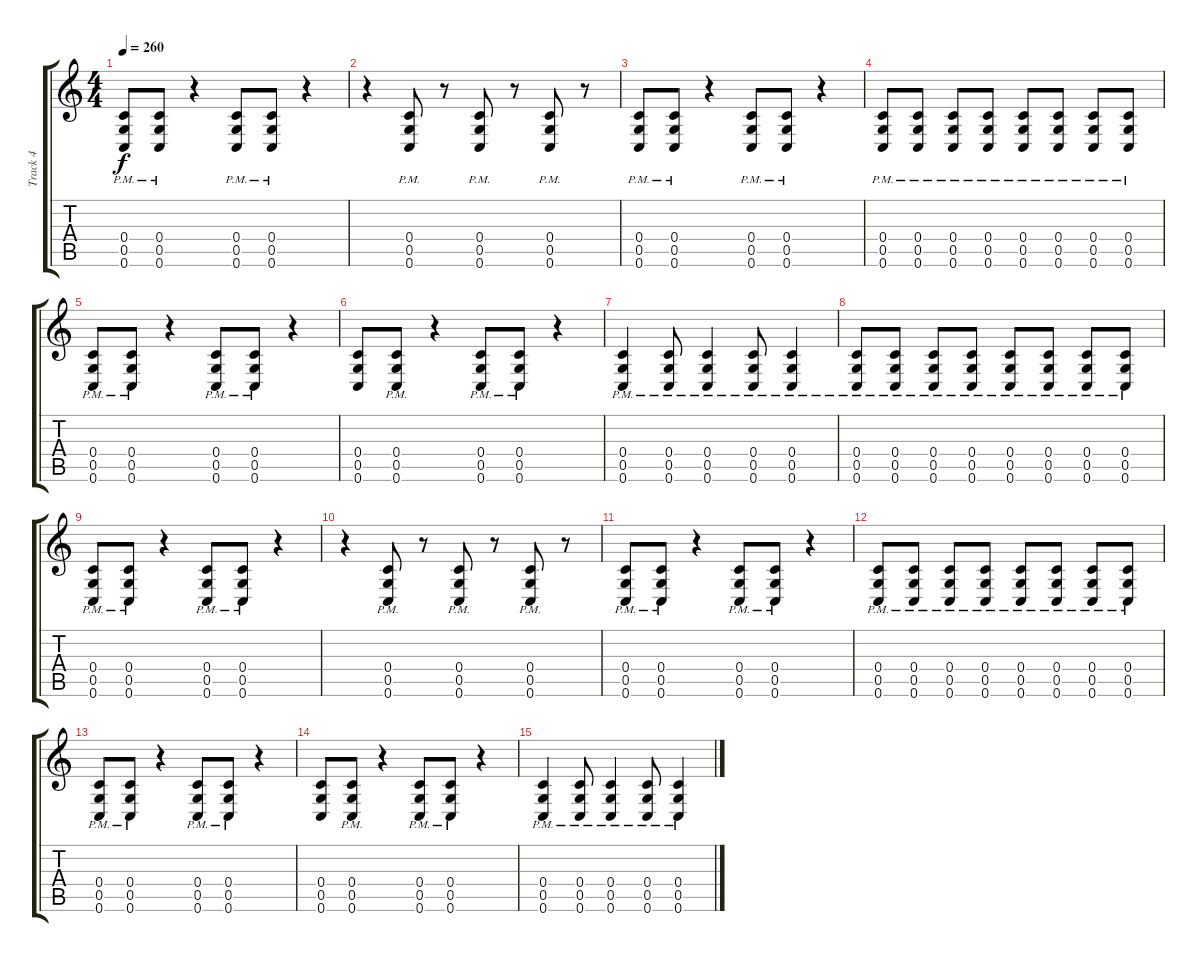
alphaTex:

\track ("Track 4" "Track 4") {instrument overdrivenguitar}
\staff {score tabs}
\tuning (D4 A3 F3 C3 G2 C2) {hide}
\ts (4 4)
\tempo 260
\clef g2
\ks c
(0.4{pm} 0.5{pm} 0.6{pm}).8{dy f} (0.4{pm} 0.5{pm} 0.6{pm}).8 r.4 (0.4{pm} 0.5{pm} 0.6{pm}).8 (0.4{pm} 0.5{pm} 0.6{pm}).8 r.4 |
r.4 (0.4{pm} 0.5{pm} 0.6{pm}).8 r.8 (0.4{pm} 0.5{pm} 0.6{pm}).8 r.8 (0.4{pm} 0.5{pm} 0.6{pm}).8 r.8 |
(0.4{pm} 0.5{pm} 0.6{pm}).8 (0.4{pm} 0.5{pm} 0.6{pm}).8 r.4 (0.4{pm} 0.5{pm} 0.6{pm}).8 (0.4{pm} 0.5{pm} 0.6{pm}).8 r.4 |
(0.4{pm} 0.5{pm} 0.6{pm}).8 (0.4{pm} 0.5{pm} 0.6{pm}).8 (0.4{pm} 0.5{pm} 0.6{pm}).8 (0.4{pm} 0.5{pm} 0.6{pm}).8 (0.4{pm} 0.5{pm} 0.6{pm}).8 (0.4{pm} 0.5{pm} 0.6{pm}).8 (0.4{pm} 0.5{pm} 0.6{pm}).8 (0.4{pm} 0.5{pm} 0.6{pm}).8 |
(0.4{pm} 0.5{pm} 0.6{pm}).8 (0.4{pm} 0.5{pm} 0.6{pm}).8 r.4 (0.4{pm} 0.5{pm} 0.6{pm}).8 (0.4{pm} 0.5{pm} 0.6{pm}).8 r.4 |
(0.4 0.5 0.6).8 (0.4{pm} 0.5{pm} 0.6{pm}).8 r.4 (0.4{pm} 0.5{pm} 0.6{pm}).8 (0.4{pm} 0.5{pm} 0.6{pm}).8 r.4 |
(0.4{pm} 0.5{pm} 0.6{pm}).4 (0.4{pm} 0.5{pm} 0.6{pm}).8 (0.4{pm} 0.5{pm} 0.6{pm}).4 (0.4{pm} 0.5{pm} 0.6{pm}).8 (0.4{pm} 0.5{pm} 0.6{pm}).4 |
(0.4{pm} 0.5{pm} 0.6{pm}).8 (0.4{pm} 0.5{pm} 0.6{pm}).8 (0.4{pm} 0.5{pm} 0.6{pm}).8 (0.4{pm} 0.5{pm} 0.6{pm}).8 (0.4{pm} 0.5{pm} 0.6{pm}).8 (0.4{pm} 0.5{pm} 0.6{pm}).8 (0.4{pm} 0.5{pm} 0.6{pm}).8 (0.4{pm} 0.5{pm} 0.6{pm}).8 |
(0.4{pm} 0.5{pm} 0.6{pm}).8 (0.4{pm} 0.5{pm} 0.6{pm}).8 r.4 (0.4{pm} 0.5{pm} 0.6{pm}).8 (0.4{pm} 0.5{pm} 0.6{pm}).8 r.4 |
r.4 (0.4{pm} 0.5{pm} 0.6{pm}).8 r.8 (0.4{pm} 0.5{pm} 0.6{pm}).8 r.8 (0.4{pm} 0.5{pm} 0.6{pm}).8 r.8 |
(0.4{pm} 0.5{pm} 0.6{pm}).8 (0.4{pm} 0.5{pm} 0.6{pm}).8 r.4 (0.4{pm} 0.5{pm} 0.6{pm}).8 (0.4{pm} 0.5{pm} 0.6{pm}).8 r.4 |
(0.4{pm} 0.5{pm} 0.6{pm}).8 (0.4{pm} 0.5{pm} 0.6{pm}).8 (0.4{pm} 0.5{pm} 0.6{pm}).8 (0.4{pm} 0.5{pm} 0.6{pm}).8 (0.4{pm} 0.5{pm} 0.6{pm}).8 (0.4{pm} 0.5{pm} 0.6{pm}).8 (0.4{pm} 0.5{pm} 0.6{pm}).8 (0.4{pm} 0.5{pm} 0.6{pm}).8 |
(0.4{pm} 0.5{pm} 0.6{pm}).8 (0.4{pm} 0.5{pm} 0.6{pm}).8 r.4 (0.4{pm} 0.5{pm} 0.6{pm}).8 (0.4{pm} 0.5{pm} 0.6{pm}).8 r.4 |
(0.4 0.5 0.6).8 (0.4{pm} 0.5{pm} 0.6{pm}).8 r.4 (0.4{pm} 0.5{pm} 0.6{pm}).8 (0.4{pm} 0.5{pm} 0.6{pm}).8 r.4 |
(0.4{pm} 0.5{pm} 0.6{pm}).4 (0.4{pm} 0.5{pm} 0.6{pm}).8 (0.4{pm} 0.5{pm} 0.6{pm}).4 (0.4{pm} 0.5{pm} 0.6{pm}).8 (0.4{pm} 0.5{pm} 0.6{pm}).4
